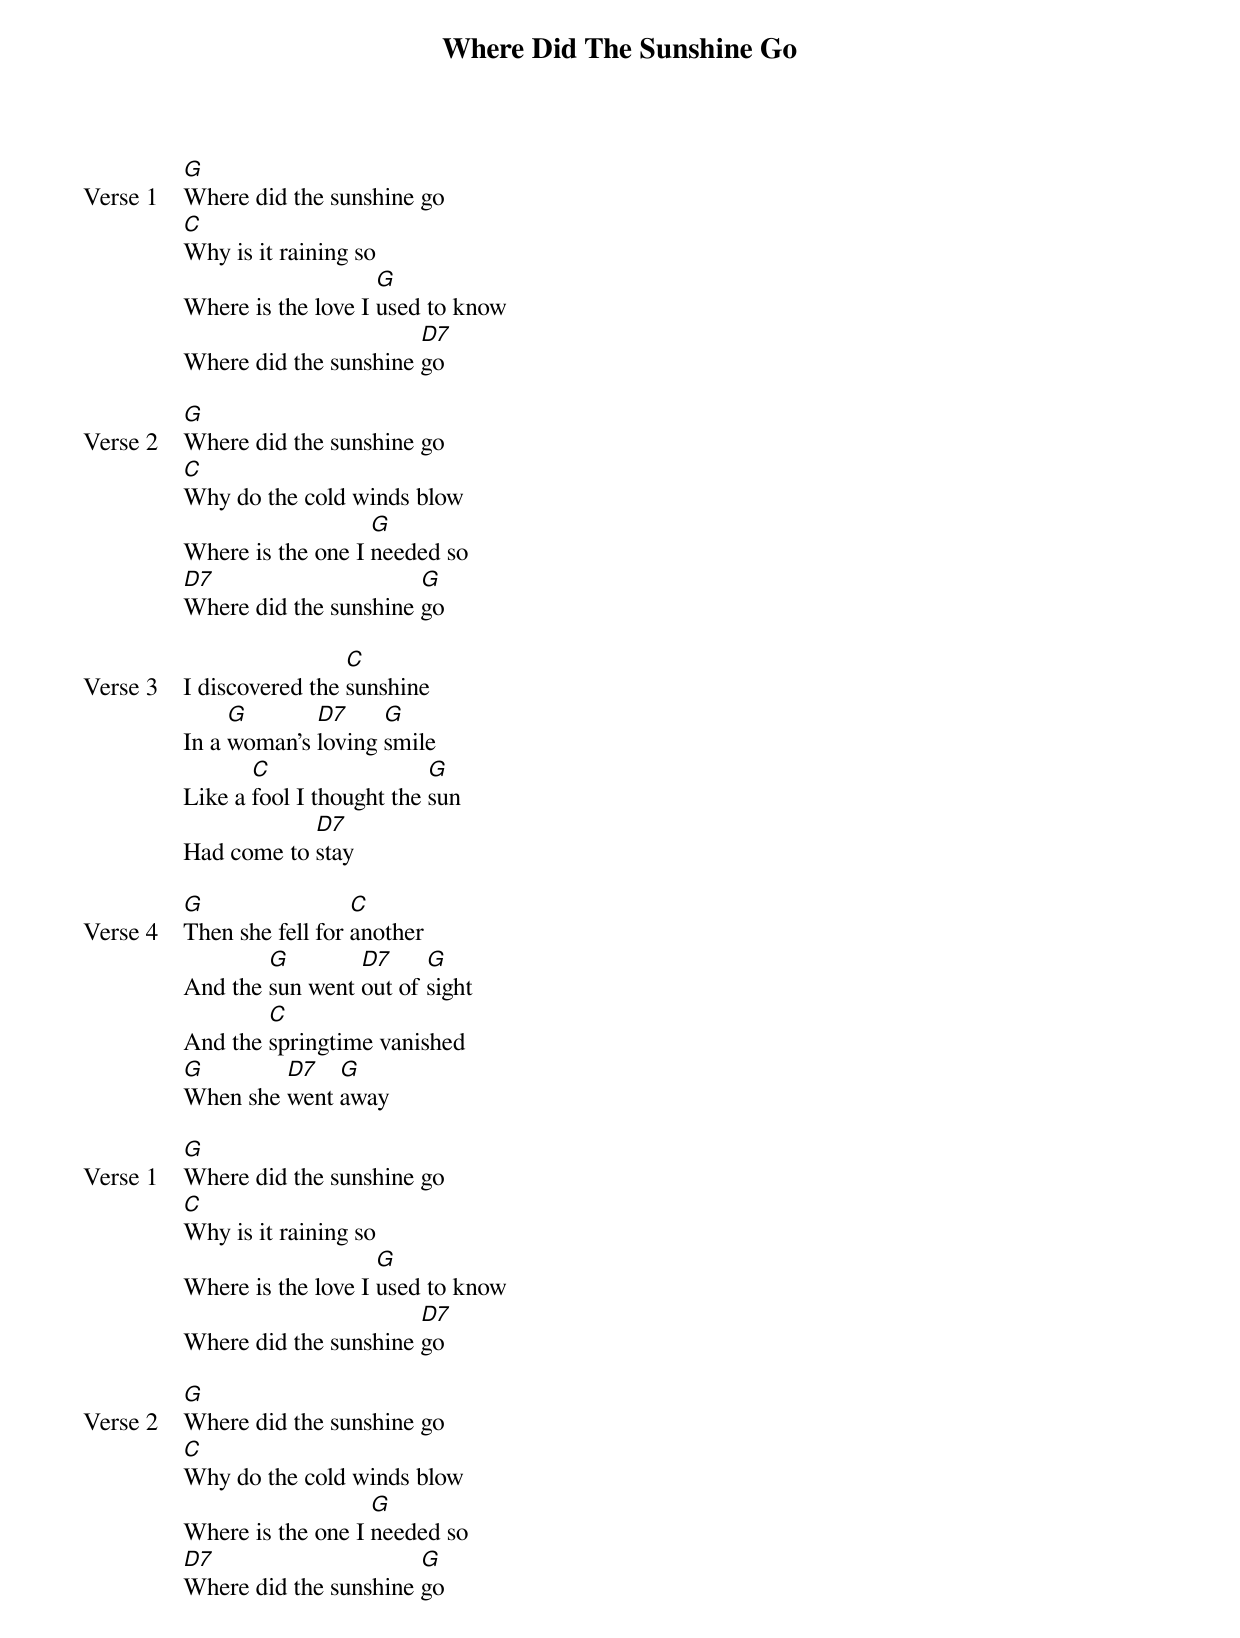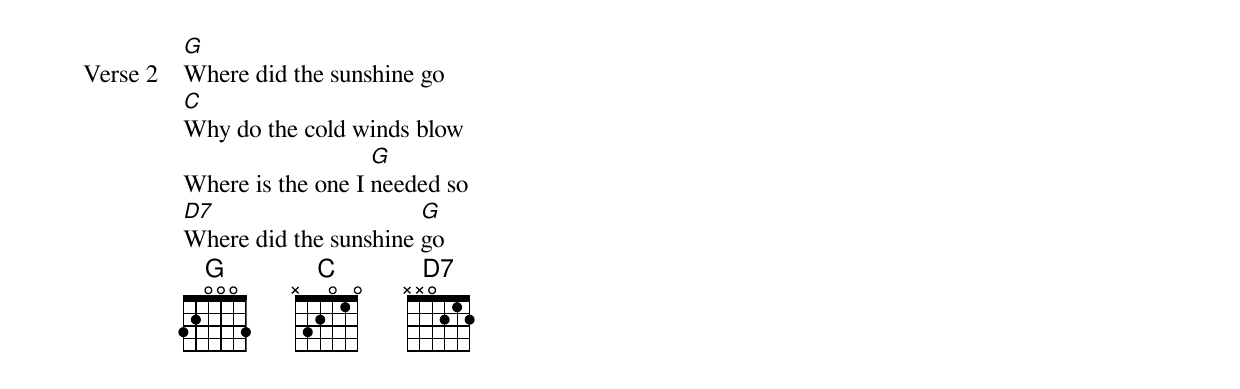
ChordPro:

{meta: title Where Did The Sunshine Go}
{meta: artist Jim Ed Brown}
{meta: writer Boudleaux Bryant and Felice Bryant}

{start_of_verse: Verse 1}
[G]Where did the sunshine go
[C]Why is it raining so
Where is the love I [G]used to know
Where did the sunshine [D7]go
{end_of_verse}

{start_of_verse: Verse 2}
[G]Where did the sunshine go
[C]Why do the cold winds blow
Where is the one I [G]needed so
[D7]Where did the sunshine [G]go
{end_of_verse}

{start_of_verse: Verse 3}
I discovered the [C]sunshine
In a [G]woman's [D7]loving [G]smile
Like a [C]fool I thought the [G]sun
Had come to [D7]stay
{end_of_verse}

{start_of_verse: Verse 4}
[G]Then she fell for [C]another
And the [G]sun went [D7]out of [G]sight
And the [C]springtime vanished
[G]When she [D7]went [G]away
{end_of_verse}

{start_of_verse: Verse 1}
[G]Where did the sunshine go
[C]Why is it raining so
Where is the love I [G]used to know
Where did the sunshine [D7]go
{end_of_verse}

{start_of_verse: Verse 2}
[G]Where did the sunshine go
[C]Why do the cold winds blow
Where is the one I [G]needed so
[D7]Where did the sunshine [G]go
{end_of_verse}

{start_of_verse: Verse 2}
[G]Where did the sunshine go
[C]Why do the cold winds blow
Where is the one I [G]needed so
[D7]Where did the sunshine [G]go
{end_of_verse}
